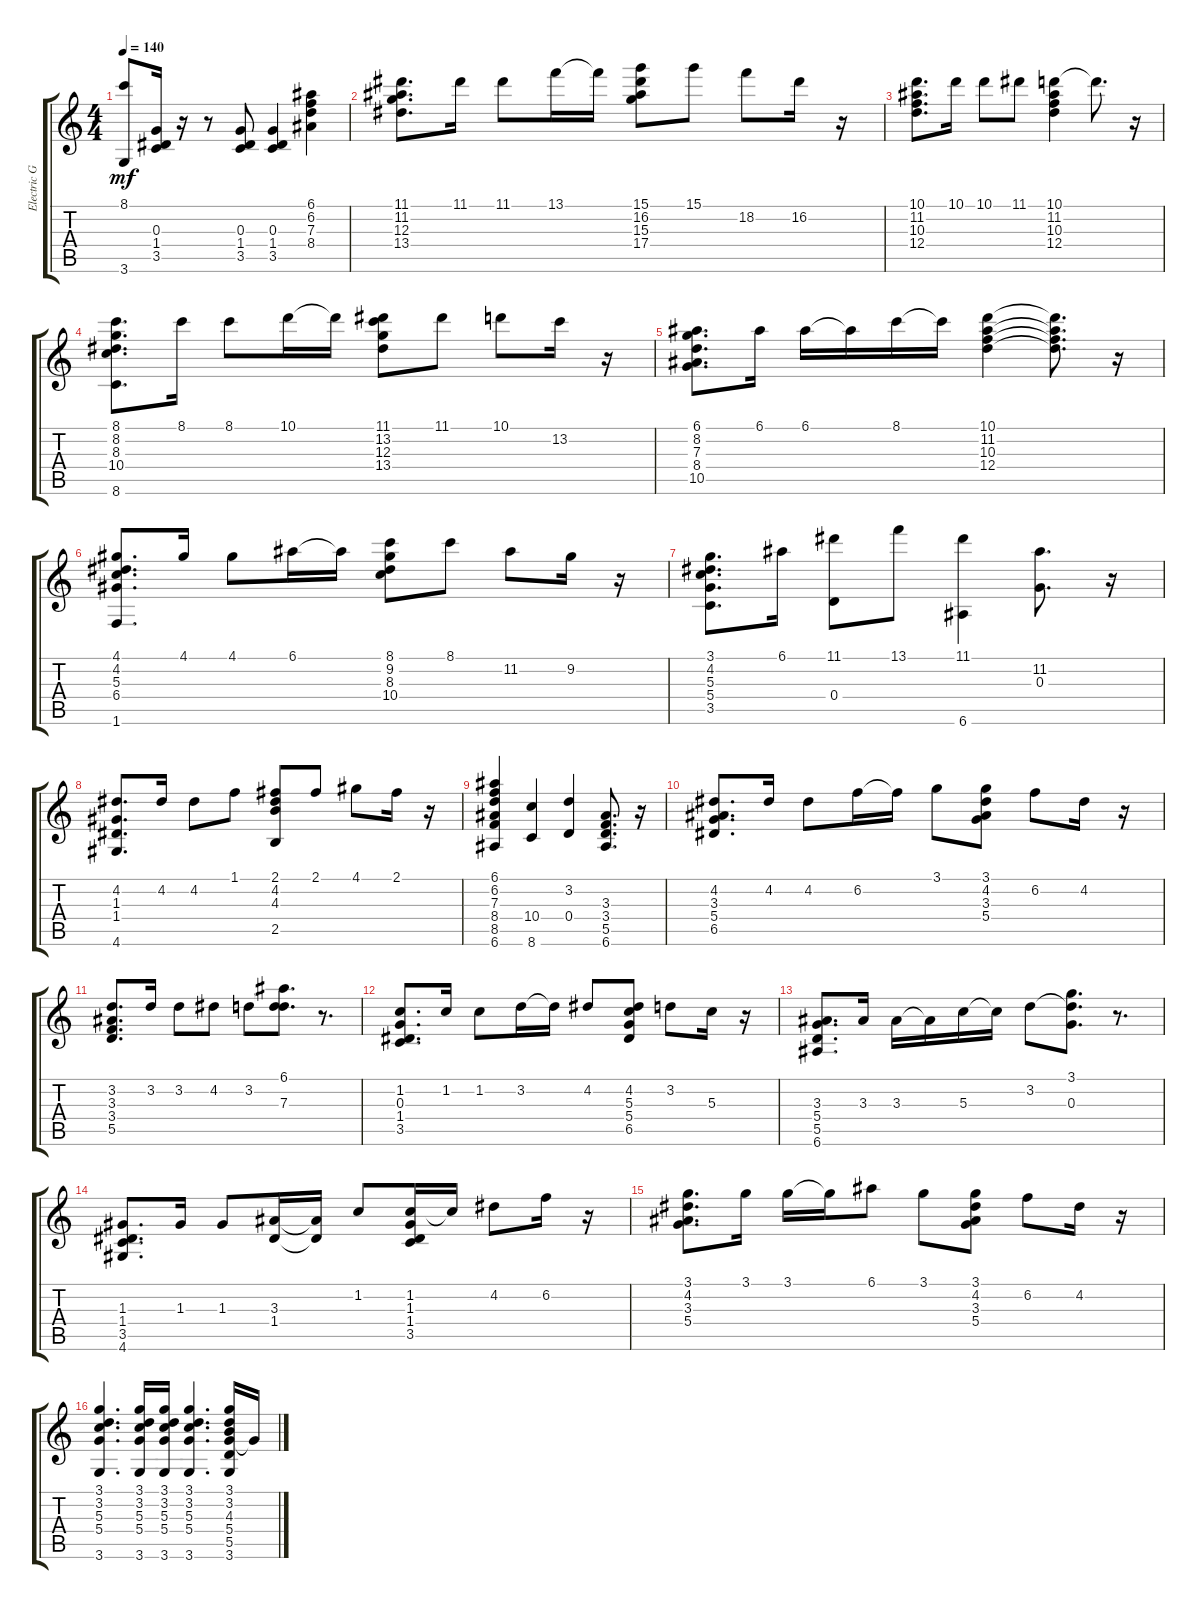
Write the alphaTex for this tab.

\track ("Electric Guitar" "Electric G") {instrument electricguitarclean}
\staff {score tabs}
\tuning (E4 B3 G3 D3 A2 E2) {hide}
\ts (4 4)
\tempo 140
\clef g2
\ks c
(8.1 3.6).8{dy mf} (0.3 1.4 3.5).16 r.16 r.8 (0.3 1.4 3.5).8 (0.3 1.4 3.5).4 (6.1 6.2 7.3 8.4).4 |
(11.1 11.2 12.3 13.4).8{d} 11.1.16 11.1.8 13.1.16 13.1{t}.16 (15.1 16.2 15.3 17.4).8 15.1.8 18.2.8 16.2.16 r.16 |
(10.1 11.2 10.3 12.4).8{d} 10.1.16 10.1.8 11.1.8 (10.1 11.2 10.3 12.4).4 10.1{t}.8{d} r.16 |
(8.1 8.2 8.3 10.4 8.6).8{d} 8.1.16 8.1.8 10.1.16 10.1{t}.16 (11.1 13.2 12.3 13.4).8 11.1.8 10.1.8 13.2.16 r.16 |
(6.1 8.2 7.3 8.4 10.5).8{d} 6.1.16 6.1.16 6.1{t}.16 8.1.16 8.1{t}.16 (10.1 11.2 10.3 12.4).4 (10.1{t} 11.2{t} 10.3{t} 12.4{t}).8{d} r.16 |
(4.1 4.2 5.3 6.4 1.6).8{d} 4.1.16 4.1.8 6.1.16 6.1{t}.16 (8.1 9.2 8.3 10.4).8 8.1.8 11.2.8 9.2.16 r.16 |
(3.1 4.2 5.3 5.4 3.5).8{d} 6.1.16 (11.1 0.4).8 13.1.8 (11.1 6.6).4 (11.2 0.3).8{d} r.16 |
(4.2 1.3 1.4 4.6).8{d} 4.2.16 4.2.8 1.1.8 (2.1 4.2 4.3 2.5).8 2.1.8 4.1.8 2.1.16 r.16 |
(6.1 6.2 7.3 8.4 8.5 6.6).4 (10.4 8.6).4 (3.2 0.4).4 (3.3 3.4 5.5 6.6).8{d} r.16 |
(4.2 3.3 5.4 6.5).8{d} 4.2.16 4.2.8 6.2.16 6.2{t}.16 3.1.8 (3.1 4.2 3.3 5.4).8 6.2.8 4.2.16 r.16 |
(3.2 3.3 3.4 5.5).8{d} 3.2.16 3.2.8 4.2.8 3.2.8 (6.1 3.2{t} 7.3).8{d} r.8{d} |
(1.2 0.3 1.4 3.5).8{d} 1.2.16 1.2.8 3.2.16 3.2{t}.16 4.2.8 (4.2 5.3 5.4 6.5).8 3.2.8 5.3.16 r.16 |
(3.3 5.4 5.5 6.6).8{d} 3.3.16 3.3.16 3.3{t}.16 5.3.16 5.3{t}.16 3.2.8 (3.1 3.2{t} 0.3).8{d} r.8{d} |
(1.3 1.4 3.5 4.6).8{d} 1.3.16 1.3.8 (3.3 1.4).16 (3.3{t} 1.4{t}).16 1.2.8 (1.2 1.3 1.4 3.5).16 1.2{t}.16 4.2.8 6.2.16 r.16 |
(3.1 4.2 3.3 5.4).8{d} 3.1.16 3.1.16 3.1{t}.16 6.1.8 3.1.8 (3.1 4.2 3.3 5.4).8 6.2.8 4.2.16 r.16 |
(3.1 3.2 5.3 5.4 3.6).4{d} (3.1 3.2 5.3 5.4 3.6).16 (3.1 3.2 5.3 5.4 3.6).16 (3.1 3.2 5.3 5.4 3.6).4{d} (3.1 3.2 4.3 5.4 5.5 3.6).16 5.4{t}.16
